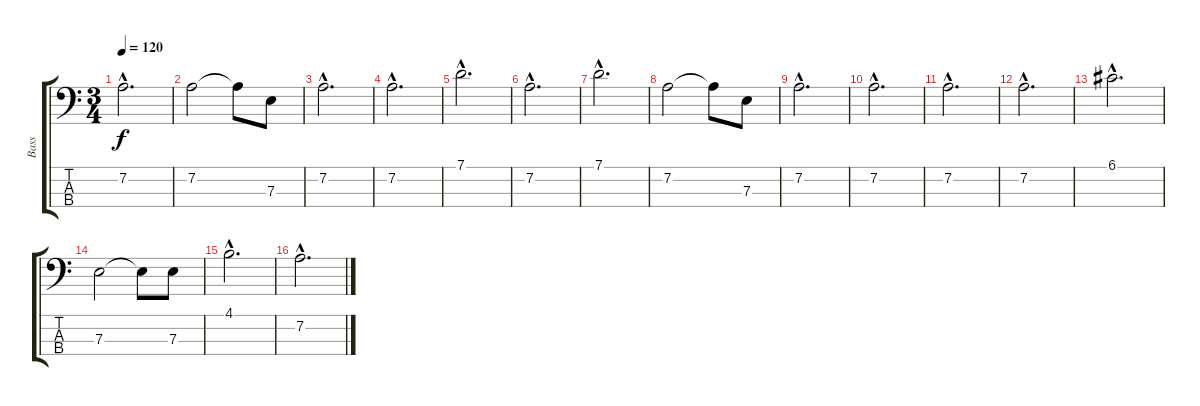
\track ("Bass" "Bass") {instrument fretlessbass}
\staff {score tabs}
\tuning (G2 D2 A1 E1) {hide}
\ts (3 4)
\tempo 120
\clef f4
\ks c
7.2{hac}.2{d dy f} |
7.2.2 7.2{t}.8 7.3.8 |
7.2{hac}.2{d} |
7.2{hac}.2{d} |
7.1{hac}.2{d} |
7.2{hac}.2{d} |
7.1{hac}.2{d} |
7.2.2 7.2{t}.8 7.3.8 |
7.2{hac}.2{d} |
7.2{hac}.2{d} |
7.2{hac}.2{d} |
7.2{hac}.2{d} |
6.1{hac}.2{d} |
7.3.2 7.3{t}.8 7.3.8 |
4.1{hac}.2{d} |
7.2{hac}.2{d}
